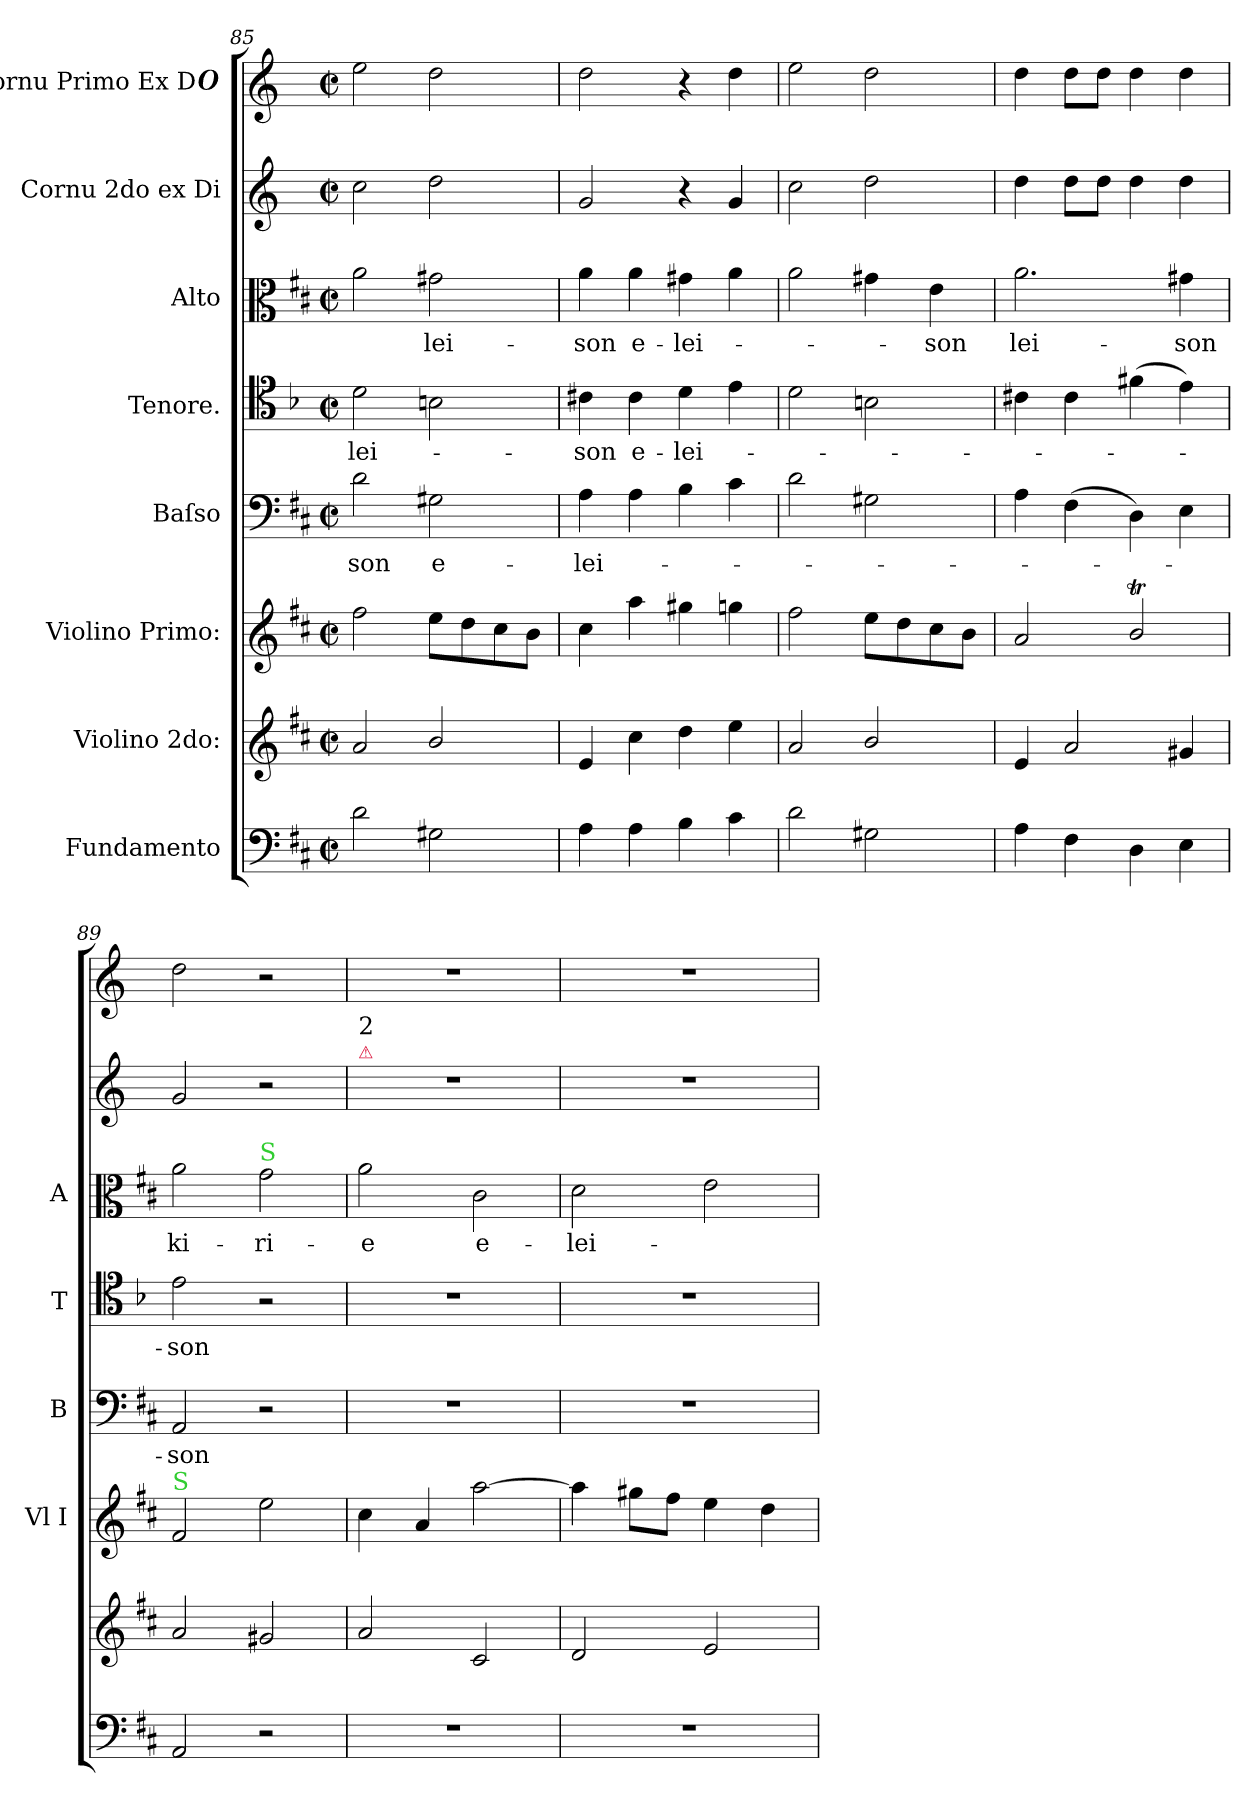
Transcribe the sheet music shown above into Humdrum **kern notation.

**kern	**kern	**kern	**kern	**text	**kern	**text	**kern	**text	**kern	**kern
*part8	*part7	*part6	*part5	*part5	*part4	*part4	*part3	*part3	*part2	*part1
*staff8	*staff7	*staff6	*staff5	*staff5	*staff4	*staff4	*staff3	*staff3	*staff2	*staff1
*I"Fundamento	*I"Violino 2do:	*I"Violino Primo:	*I"Baſso	*	*I"Tenore.	*	*I"Alto	*	*I"Cornu 2do ex Di	*I"Cornu Primo Ex D#
*	*	*I'Vl I	*I'B	*	*I'T	*	*I'A	*	*	*
*clefF4	*clefG2	*clefG2	*clefF4	*	*clefC4	*	*clefC3	*	*clefG2	*clefG2
*	*	*	*	*	*	*	*	*	*ITrd6c10	*ITrd6c10
*k[f#c#]	*k[f#c#]	*k[f#c#]	*k[f#c#]	*	*k[b-]	*	*k[f#c#]	*	*k[f#c#]	*k[f#c#]
*M2/2	*M2/2	*M2/2	*M2/2	*	*M2/2	*	*M2/2	*	*M2/2	*M2/2
*met(c|)	*met(c|)	*met(c|)	*met(c|)	*	*met(c|)	*	*met(c|)	*	*met(c|)	*met(c|)
=85	=85	=85	=85	=85	=85	=85	=85	=85	=85	=85
2d\	2a/	2ff#\	2d\	-son	2d\	-lei-	2a\	.	2d\	2f#\
2G#X\	2b/	8ee\L	2G#X\	e-	2B\	.	2g#X\	-lei-	2e\	2e\
.	.	8dd\	.	.	.	.	.	.	.	.
.	.	8cc#\	.	.	.	.	.	.	.	.
.	.	8b\J	.	.	.	.	.	.	.	.
=86	=86	=86	=86	=86	=86	=86	=86	=86	=86	=86
4A\	4e/	4cc#\	4A\	-lei-	4c#\	-son	4a\	-son	2A/	2e\
4A\	4cc#\	4aa\	4A\	.	4c#\	e-	4a\	e-	.	.
4B\	4dd\	4gg#X\	4B\	.	4d\	-lei-	4g#X\	-lei-	4r	4r
4c#\	4ee\	4ggn\	4c#\	.	4e\	.	4a\	.	4A/	4e\
=87	=87	=87	=87	=87	=87	=87	=87	=87	=87	=87
2d\	2a/	2ff#\	2d\	.	2d\	.	2a\	.	2d\	2f#\
2G#X\	2b/	8ee\L	2G#X\	.	2B\	.	4g#X\	.	2e\	2e\
.	.	8dd\	.	.	.	.	.	.	.	.
.	.	8cc#\	.	.	.	.	4e\	-son	.	.
.	.	8b\J	.	.	.	.	.	.	.	.
=88	=88	=88	=88	=88	=88	=88	=88	=88	=88	=88
4A\	4e/	2a/	4A\	.	4c#\	.	2.a\	lei-	4e\	4e\
4F#\	2a/	.	(<4F#\	.	4c#\	.	.	.	8e\L	8e\L
.	.	.	.	.	.	.	.	.	8e\J	8e\J
4D\	.	2bT/	4D\)	.	(4f#\	.	.	.	4e\	4e\
4E\	4g#X/	.	4E\	.	4e\)	.	4g#X\	-son	4e\	4e\
=89	=89	=89	=89	=89	=89	=89	=89	=89	=89	=89
!	!	!LO:TX:a:color=limegreen:t=S	!	!	!	!	!	!	!	!
2AA/	2a/	2f#/	2AA/	-son	2e\	-son	2a\	ki-	2A/	2e\
!	!	!	!	!	!	!	!LO:TX:a:color=limegreen:t=S	!	!	!
2r	2g#X/	2ee\	2r	.	2r	.	2g\	-ri-	2r	2r
=90	=90	=90	=90	=90	=90	=90	=90	=90	=90	=90
!	!	!	!	!	!	!	!	!	!LO:TX:a:color=crimson:t=⚠	!
!	!	!	!	!	!	!	!	!	!LO:TX:a:t=2	!
1r	2a/	4cc#\	1r	.	1r	.	2a\	-e	1r	1r
.	.	4a/	.	.	.	.	.	.	.	.
.	2c#/	[2aa\	.	.	.	.	2c#\	e-	.	.
=91	=91	=91	=91	=91	=91	=91	=91	=91	=91	=91
1r	2d/	4aa\]	1r	.	1r	.	2d\	-lei-	1r	1r
.	.	8gg#X\L	.	.	.	.	.	.	.	.
.	.	8ff#\J	.	.	.	.	.	.	.	.
.	2e/	4ee\	.	.	.	.	2e\	.	.	.
.	.	4dd\	.	.	.	.	.	.	.	.
=	=	=	=	=	=	=	=	=	=	=
*-	*-	*-	*-	*-	*-	*-	*-	*-	*-	*-
